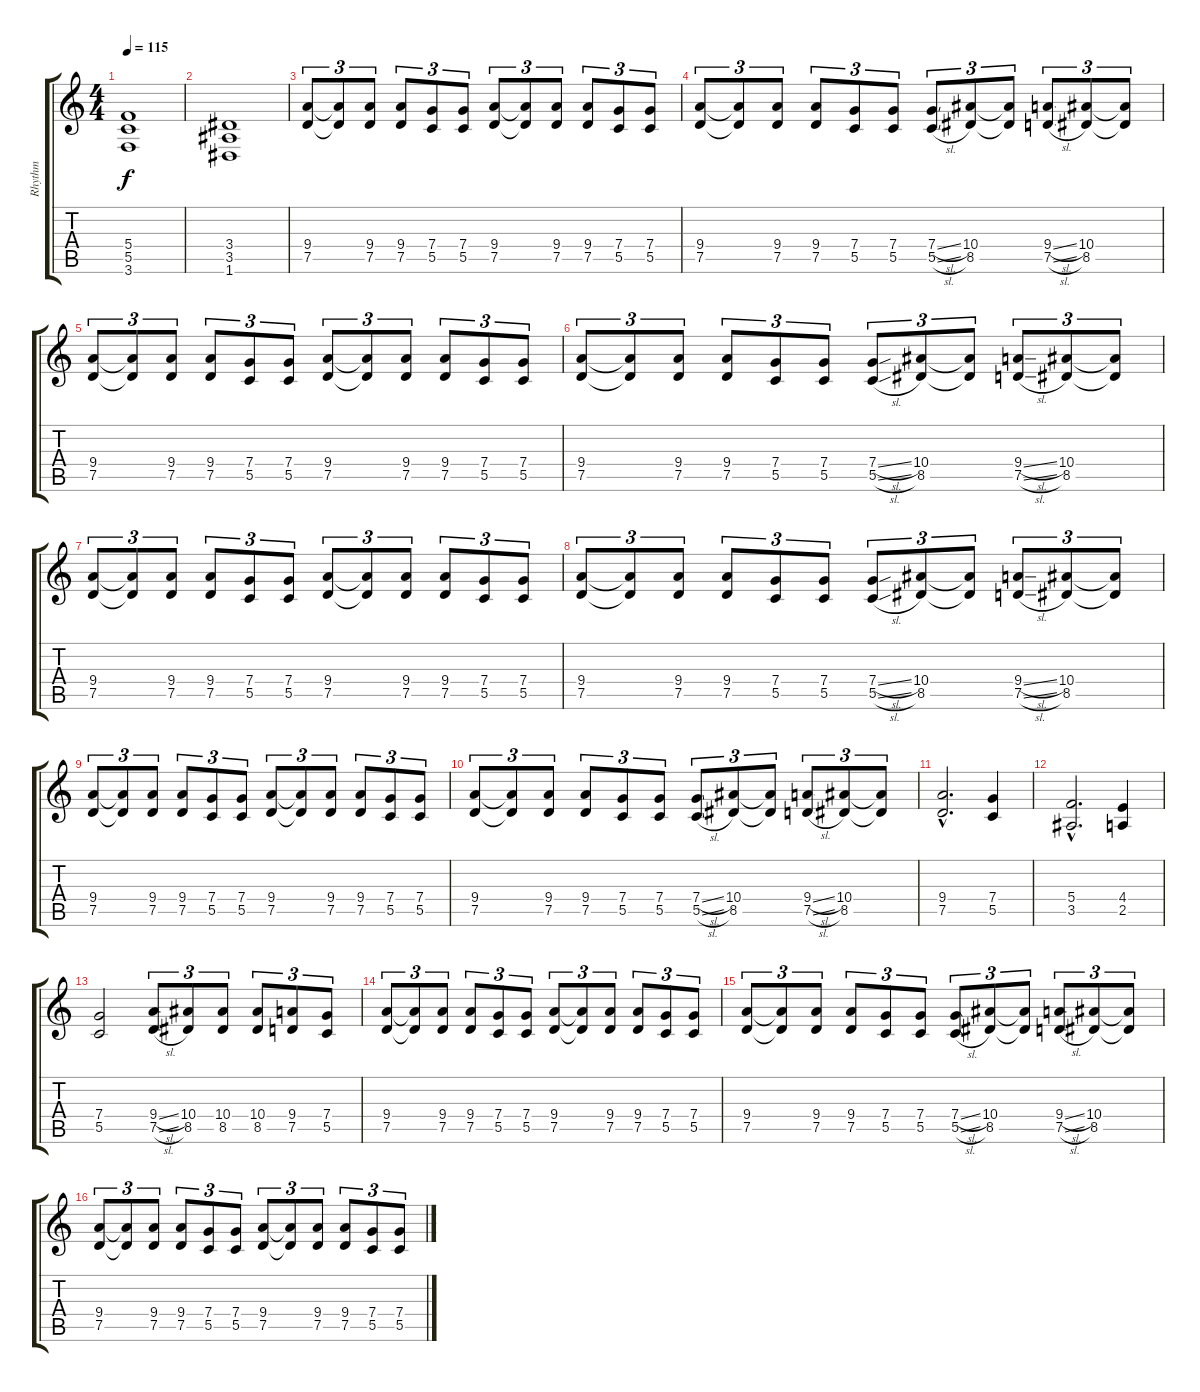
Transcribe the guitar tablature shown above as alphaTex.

\track ("Rhythm" "Rhythm") {instrument overdrivenguitar}
\staff {score tabs}
\tuning (D4 A3 F3 C3 G2 D2) {hide}
\ts (4 4)
\tempo 115
\clef g2
\ks c
(5.4{t} 5.5{t} 3.6{t}).1{dy f} |
(3.4 3.5 1.6).1 |
(9.4 7.5).8{tu (3 2)} (9.4{t} 7.5{t}).8{tu (3 2)} (9.4 7.5).8{tu (3 2)} (9.4 7.5).8{tu (3 2)} (7.4 5.5).8{tu (3 2)} (7.4 5.5).8{tu (3 2)} (9.4 7.5).8{tu (3 2)} (9.4{t} 7.5{t}).8{tu (3 2)} (9.4 7.5).8{tu (3 2)} (9.4 7.5).8{tu (3 2)} (7.4 5.5).8{tu (3 2)} (7.4 5.5).8{tu (3 2)} |
(9.4 7.5).8{tu (3 2)} (9.4{t} 7.5{t}).8{tu (3 2)} (9.4 7.5).8{tu (3 2)} (9.4 7.5).8{tu (3 2)} (7.4 5.5).8{tu (3 2)} (7.4 5.5).8{tu (3 2)} (7.4{sl} 5.5{sl}).8{tu (3 2)} (10.4 8.5).8{tu (3 2)} (10.4{t} 8.5{t}).8{tu (3 2)} (9.4{sl} 7.5{sl}).8{tu (3 2)} (10.4 8.5).8{tu (3 2)} (10.4{t} 8.5{t}).8{tu (3 2)} |
(9.4 7.5).8{tu (3 2)} (9.4{t} 7.5{t}).8{tu (3 2)} (9.4 7.5).8{tu (3 2)} (9.4 7.5).8{tu (3 2)} (7.4 5.5).8{tu (3 2)} (7.4 5.5).8{tu (3 2)} (9.4 7.5).8{tu (3 2)} (9.4{t} 7.5{t}).8{tu (3 2)} (9.4 7.5).8{tu (3 2)} (9.4 7.5).8{tu (3 2)} (7.4 5.5).8{tu (3 2)} (7.4 5.5).8{tu (3 2)} |
(9.4 7.5).8{tu (3 2)} (9.4{t} 7.5{t}).8{tu (3 2)} (9.4 7.5).8{tu (3 2)} (9.4 7.5).8{tu (3 2)} (7.4 5.5).8{tu (3 2)} (7.4 5.5).8{tu (3 2)} (7.4{sl} 5.5{sl}).8{tu (3 2)} (10.4 8.5).8{tu (3 2)} (10.4{t} 8.5{t}).8{tu (3 2)} (9.4{sl} 7.5{sl}).8{tu (3 2)} (10.4 8.5).8{tu (3 2)} (10.4{t} 8.5{t}).8{tu (3 2)} |
(9.4 7.5).8{tu (3 2)} (9.4{t} 7.5{t}).8{tu (3 2)} (9.4 7.5).8{tu (3 2)} (9.4 7.5).8{tu (3 2)} (7.4 5.5).8{tu (3 2)} (7.4 5.5).8{tu (3 2)} (9.4 7.5).8{tu (3 2)} (9.4{t} 7.5{t}).8{tu (3 2)} (9.4 7.5).8{tu (3 2)} (9.4 7.5).8{tu (3 2)} (7.4 5.5).8{tu (3 2)} (7.4 5.5).8{tu (3 2)} |
(9.4 7.5).8{tu (3 2)} (9.4{t} 7.5{t}).8{tu (3 2)} (9.4 7.5).8{tu (3 2)} (9.4 7.5).8{tu (3 2)} (7.4 5.5).8{tu (3 2)} (7.4 5.5).8{tu (3 2)} (7.4{sl} 5.5{sl}).8{tu (3 2)} (10.4 8.5).8{tu (3 2)} (10.4{t} 8.5{t}).8{tu (3 2)} (9.4{sl} 7.5{sl}).8{tu (3 2)} (10.4 8.5).8{tu (3 2)} (10.4{t} 8.5{t}).8{tu (3 2)} |
(9.4 7.5).8{tu (3 2)} (9.4{t} 7.5{t}).8{tu (3 2)} (9.4 7.5).8{tu (3 2)} (9.4 7.5).8{tu (3 2)} (7.4 5.5).8{tu (3 2)} (7.4 5.5).8{tu (3 2)} (9.4 7.5).8{tu (3 2)} (9.4{t} 7.5{t}).8{tu (3 2)} (9.4 7.5).8{tu (3 2)} (9.4 7.5).8{tu (3 2)} (7.4 5.5).8{tu (3 2)} (7.4 5.5).8{tu (3 2)} |
(9.4 7.5).8{tu (3 2)} (9.4{t} 7.5{t}).8{tu (3 2)} (9.4 7.5).8{tu (3 2)} (9.4 7.5).8{tu (3 2)} (7.4 5.5).8{tu (3 2)} (7.4 5.5).8{tu (3 2)} (7.4{sl} 5.5{sl}).8{tu (3 2)} (10.4 8.5).8{tu (3 2)} (10.4{t} 8.5{t}).8{tu (3 2)} (9.4{sl} 7.5{sl}).8{tu (3 2)} (10.4 8.5).8{tu (3 2)} (10.4{t} 8.5{t}).8{tu (3 2)} |
(9.4{hac} 7.5{hac}).2{d} (7.4 5.5).4 |
(5.4{hac} 3.5{hac}).2{d} (4.4 2.5).4 |
(7.4 5.5).2 (9.4{sl} 7.5{sl}).8{tu (3 2)} (10.4 8.5).8{tu (3 2)} (10.4 8.5).8{tu (3 2)} (10.4 8.5).8{tu (3 2)} (9.4 7.5).8{tu (3 2)} (7.4 5.5).8{tu (3 2)} |
(9.4 7.5).8{tu (3 2)} (9.4{t} 7.5{t}).8{tu (3 2)} (9.4 7.5).8{tu (3 2)} (9.4 7.5).8{tu (3 2)} (7.4 5.5).8{tu (3 2)} (7.4 5.5).8{tu (3 2)} (9.4 7.5).8{tu (3 2)} (9.4{t} 7.5{t}).8{tu (3 2)} (9.4 7.5).8{tu (3 2)} (9.4 7.5).8{tu (3 2)} (7.4 5.5).8{tu (3 2)} (7.4 5.5).8{tu (3 2)} |
(9.4 7.5).8{tu (3 2)} (9.4{t} 7.5{t}).8{tu (3 2)} (9.4 7.5).8{tu (3 2)} (9.4 7.5).8{tu (3 2)} (7.4 5.5).8{tu (3 2)} (7.4 5.5).8{tu (3 2)} (7.4{sl} 5.5{sl}).8{tu (3 2)} (10.4 8.5).8{tu (3 2)} (10.4{t} 8.5{t}).8{tu (3 2)} (9.4{sl} 7.5{sl}).8{tu (3 2)} (10.4 8.5).8{tu (3 2)} (10.4{t} 8.5{t}).8{tu (3 2)} |
(9.4 7.5).8{tu (3 2)} (9.4{t} 7.5{t}).8{tu (3 2)} (9.4 7.5).8{tu (3 2)} (9.4 7.5).8{tu (3 2)} (7.4 5.5).8{tu (3 2)} (7.4 5.5).8{tu (3 2)} (9.4 7.5).8{tu (3 2)} (9.4{t} 7.5{t}).8{tu (3 2)} (9.4 7.5).8{tu (3 2)} (9.4 7.5).8{tu (3 2)} (7.4 5.5).8{tu (3 2)} (7.4 5.5).8{tu (3 2)}
